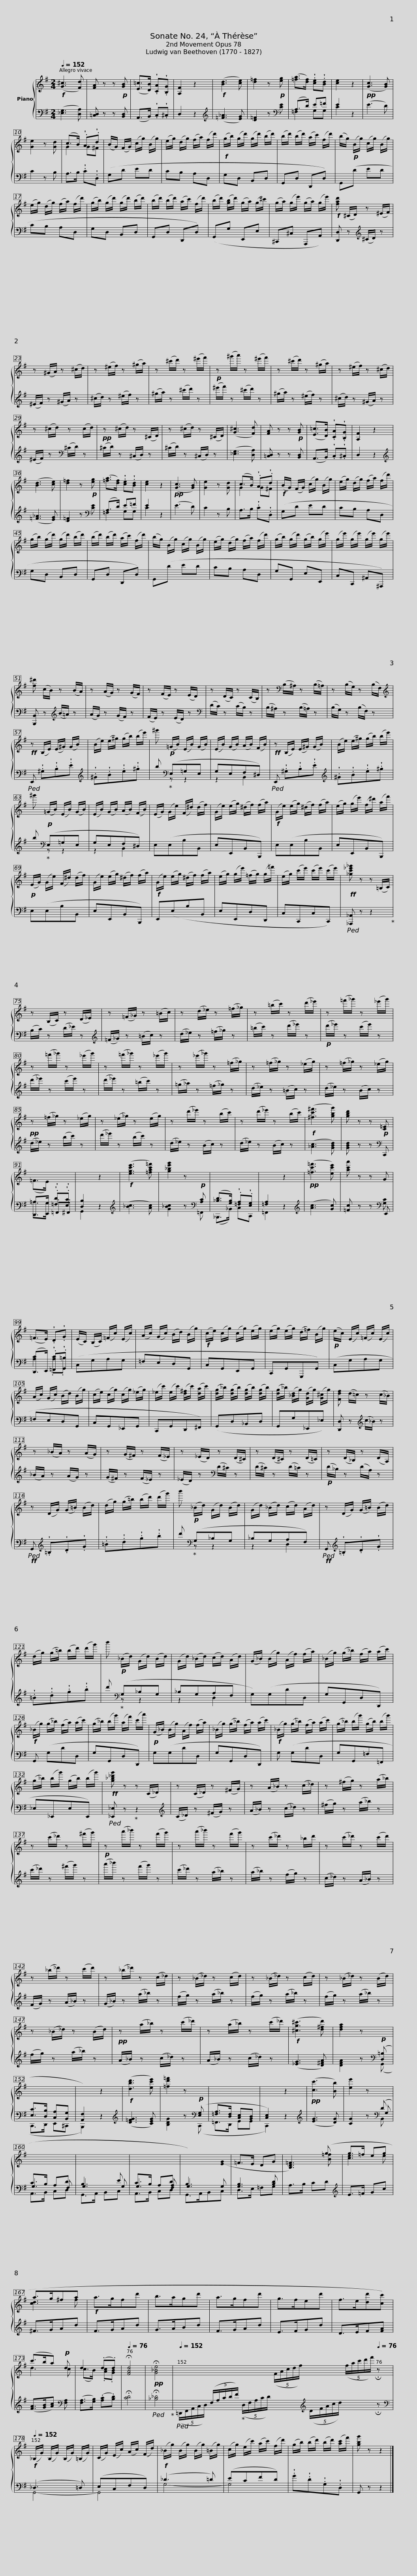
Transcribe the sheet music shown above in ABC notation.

X:1
%%score { ( 1 4 ) | ( 2 3 5 6 ) }
L:1/8
Q:1/4=152
M:2/4
I:linebreak $
K:G
U:s=!stemless!
V:1 treble
V:4 treble
V:2 bass
V:3 bass
V:5 bass
V:6 bass
V:1
!f! ([G^c]3 [Fd]) | [FA] z z!p! [GB] | ([E=c]>[DB]) !wedge!.[CA]!wedge!.[B,G] | [A,F]2 z2 |!f! ([Bd]3 [ce]) | %5
 [d=f]2 z!p! [eg] | ([=fa]>[df]) !wedge!.[ce]!wedge!.[Bd] | [ce]2 z2 |!pp! ([Gc]3 [GB]) |$ [Ge]2 z [Gd] | %10
 (c>B) !wedge!.A!wedge!.d | (B/G/) (F/G/) (c/g/) (B/g/) | (e/g/) (d/g/) (f/a/) (f/d'/) |!f! (g/b/) (g/d'/) (g/d'/) (b/d'/) | (b/d'/) (b/d'/) (a/c'/) (f/d'/) |$ %15
 (b/g/)!p! (B/g/) (c/g/) (B/g/) | (e/g/) (d/g/) (f/a/) (f/d'/) | (g/b/) (g/d'/) (g/d'/) (b/d'/) | (b/d'/) (b/d'/) (a/c'/) (f/d'/) | (b/d'/) ([gb]/d'/) (g/a/) (g/^c'/) |$ %20
 (g/a/) (g/e'/) (g/a/) (g/e'/) |!f! [fad'] (^C/D/) z (^E/F/) | z (^G/A/) z (^c/d/) | z (^e/f/) z (^g/a/) | z (^c'/d'/) z (^e'/f'/) |$ %25
!p! z (^g'/a'/) z (^e'/f'/) | z (^c'/d'/) z (^g/a/) | z (^e/f/) z (^c/d/) | z (^c/d/) z (c/d/) |!pp! z (^c/d/) z (^C/D/) |$ %30
 z (^c/d/) z (^C/D/) | ([G^c]3 [Fd]) | [FA] z z!p! [GB] | ([E=c]>[DB]) !wedge!.[CA]!wedge!.[B,G] | [A,F]2 z2 | %35
 ([Bd]3 [ce]) | [d=f]2 z!p! [eg] | ([=fa]>[df]) !wedge!.[ce]!wedge!.[Bd] |$ [ce]2 z2 |!pp! ([Gc]3 [GB]) | %40
 [Ge]2 z [Gd] | (c>B) !wedge!.A!wedge!.d |!f! (B/G/) (F/G/) (c/g/) (B/g/) | (e/g/) (d/g/) (f/a/) (f/d'/) | (g/b/) (g/d'/) (g/d'/) (b/d'/) |$ %45
 (b/d'/) (b/d'/) (a/c'/) (f/d'/) | (b/g/) (B/g/) (c/g/) (B/g/) | (e/g/) (d/g/) (f/a/) (f/d'/) | (g/b/) (g/d'/) (g/b/) (g/e'/) | (g/e'/) (g/e'/) (g/e'/) (g/e'/) |$ %50
 [f^d'] (c/B/) z (B/A/) |$ z (A/G/) z (G/F/) | z (F/E/) z (E/D/) | z (D/C/) z (C/B,/) | z[K:bass] (B,/^A,/) z (B,/=A,/) | %55
 z (B,/G,/) z (B,/F,/) |$[K:treble]!ff! z (B,/E/) (E/^G/) (G/B/) | (B/e/) (e/^g/) (g/b/) (b/e'/) | ^g'!p! (=G/B/) (E/B/) (G/B/) | (E/B/) (G/B/) (A/B/) (F/B/) | %60
!ff! z (B,/E/) (E/^G/) (G/B/) |$ (B/e/) (e/^g/) (g/b/) (b/e'/) | ^g'!p! (=G/B/) (E/B/) (G/B/) | (E/B/) (G/B/) (A/B/) (F/B/) | (E/G/) (G/e/) (F/^d/) (d/f/) | %65
 (G/e/) (e/g/) (^d/f/) (f/a/) |$!f! (G/e/) (e/g/) (^d/f/) (f/a/) | (e/g/) (g/e'/) (f/^d'/) (a/f'/) |!p! (E/G/) (G/e/) (F/^d/) (d/f/) | (G/e/) (e/g/) (^d/f/) (f/a/) | %70
!f! (G/e/) (e/g/) (^d/f/) (f/a/) |$ (e/g/) (g/e'/) (=f/g/) (g/=f'/) | (e/g/) (c'/e'/) (c'/e'/) (c'/e'/) |!ff! [_gc'_e'_g'] z z (=B,/C/) | z (B,/C/) z (D/_E/) | %75
 z (=F/_G/) z (=B/c/) |$ z (d/_e/) z (=f/_g/) | z (=b/c'/) z (d'/_e'/) | z (=f'/_g'/) z (_e'/g'/) | z (=f'/_g'/) z (_e'/g'/) |$ %80
 z (=f'/_g'/) z (_e'/g'/) |$ z (_e'/_g'/) z (=f/_g/) | z (=f/_g/) z (_e/g/) | z (=f/_g/) z (_e/g/) |!pp! z (=f/_g/) z (_e/g/) | %85
 z (_e/_g/) z (e/g/) |$ z (d'/_e'/) z (b/c'/) | z (d'/_e'/) z (b/c'/) |!f! ([^fc'^f']3 [gbg']) | [gbd'] z z!p! [C=E] | %90
 (=F>E)[I:staff +1] !wedge!.[=F,D]!wedge!.[E,C] | [D,B,]2[I:staff -1] z2 |!f! ([egc'e']3 [=fac'=f']) |$ [g_be'g']2 z!p![I:staff +1] [A,C] | ([_B,D]>[G,B,]) !wedge!.[=F,A,]!wedge!.[E,G,] | %95
 [=F,A,]2[I:staff -1] z2 |!pp! ([=fc'=f']3 [ec'e']) | [ac'a'] z z G | (=F>E) !wedge!.D!wedge!.G | (E/C/) (B,/C/) (=F/c/) (E/c/) |$ %100
 (A/c/) (G/c/) (B/d/) (B/g/) |!f! (c/e/) (c/g/) (c/g/) (e/g/) | (e/g/) (e/g/) (d/=f/) (B/g/) |!p! (e/c/) (E/c/) (=F/c/) (E/c/) | (A/c/) (G/c/) (B/d/) (B/g/) |$ %105
 (c/e/) (c/g/) (c/g/) (_e/g/) | (_e/c'/) (e/c'/) ([d^f]/c'/) ([da]/c'/) | ([dg]/_b/) ([dg]/b/) ([dg]/b/) ([dg]/b/) | ([dg]/_b/) ([_Bd]/g/) ([Gd]/g/) ([G^c]/g/) | [Fdf] (d/=c/) z (c/_B/) |$ %110
 z (_B/A/) z (A/G/) | z (G/^F/) z (F/_E/) | z (_E/D/) z (D/^C/) | z (D/^C/) z (D/=C/) |$ z (D/_B,/) z (D/A,/) |$ %115
 z (D/G/) (G/=B/) (B/d/) | (d/g/) (g/=b/) (b/d'/) (d'/g'/) | b'!p! (_B/d/) (G/d/) (B/d/) | (G/d/) (_B/d/) (c/d/) (A/d/) | z (D/G/) (G/=B/) (B/d/) |$ %120
 (d/g/) (g/=b/) (b/d'/) (d'/g'/) | b'!p! (_B/d/) (G/d/) (B/d/) | (G/d/) (_B/d/) (c/d/) (A/d/) | (G/_B/) (B/g/) (A/f/) (f/a/) | (_B/g/) (g/_b/) (f/a/) (a/c'/) |$ %125
!f! (_B/g/) (g/_b/) (f/a/) (a/c'/) | (g/_b/) (b/g'/) (a/f'/) (c'/a'/) |!p! (G/_B/) (B/g/) (A/f/) (f/a/) | (_B/g/) (g/_b/) (f/a/) (a/c'/) |!f! (_B/g/) (g/_b/) (f/a/) (a/c'/) |$ %130
 (g/_b/) (b/g'/) (g/b/) (b/g'/) | (g/_b/) (b/g'/) (g/b/) (b/g'/) |!ff! [g_b_d'g'] z z (C/_D/) | z (C/_D/) z (^F/G/) | z (A/_B/) z (c/_d/) |$ %135
 z (^f/g/) z (a/_b/) | z (c'/_d'/) z (^f'/g'/) |!p! z (a'/_b'/) z (f'/g'/) | z (a'/_b'/) z (f'/g'/) |$ z (c'/_d'/) z _b/d'/ |$ %140
 z (c'/_d'/) z (c'/d'/) | z (_b/_d'/) z (c'/d'/) | z (_b/_d'/) z (c/_d/) | z (_B/_d/) z (c/d/) |$ z (_B/_d/) z (c/d/) |$ %145
 z (_B/_d/) z (B/d/) | z (_B/_d/) z (B/d/) |!pp! z (a/_b/) z (c'/_d'/) | z (a/_b/) z (c'/_d'/) |!f! ([^cg^c']3 [d^fd']) |$ %150
 [dfa]2 z!p![I:staff +1] ([D,=B,] | [E,C]>[D,B,] [C,A,][B,,G,] | [A,,F,]2)[I:staff -1] z2 |!f! ([dbd']3 [ec'e']) | [=fd'=f']2 z!p![I:staff +1] ([E,G,] | %155
 [=F,A,]>[D,F,] [C,E,][B,,D,] | [C,E,]2)[I:staff -1] z2 |!pp! ([cc']3 [Bb]) |$ [ee']2 z[I:staff +1] (D | C>B, A,D | %160
 B,3 E | C>B, A,D | B,3)[I:staff -1] (s[EG] | =F>E DG | [B,D=F]3) (g | %165
 g>=f eg |$ a>g^fa |!f! a>gfd' | b>agd' | a>gfd' | %170
 g>fed' | f>e[dd'][cc']) | (c'>ba)!p! d | d2 (.d.d) |$[Q:1/4=76] !fermata![FAd]4 | %175
!pp! !fermata![G_Be]4 |[Q:1/4=152] x2[I:staff +1] (5:4:5(F,/A,/C/D/F/)[I:staff -1] x2 (5:4:5(F/A/c/d/f/) x2 (5:4:5(f/a/c'/d'/f'/)[Q:1/4=76] !fermata!z |[Q:1/4=152]!f! (_B,/G/) (B,/G/) (B,/G/) (=B,/G/) |$ (C/G/) (E/c/) (A/c/) (F/d/) |!f! (_B/g/) (B/g/) (B/g/) (=B/g/) | %180
 (c/g/) (e/c'/) (a/c'/) (f/d'/) | (g/b/) (b/d'/) (b/d'/) ([ac']/f'/) | [gbg'] z z2 |] %183
V:2
 ([_E,G,]3 [D,A,]) | [=C,D,] z z [B,,D,] | (A,,>B,,) !wedge!.C,!wedge!.^C, | D,2 z2 |[K:treble] ([=F_A]3 [EG]) | %5
 [D=F]2 z[K:bass] [CE] | (A,>D) E=F | E2 z2 | (E3 D) |$ C2 z B, | %10
 A,>B, !wedge!.C!wedge!.D, | (G,D ED | CB, A,D, | G,D, B,,D, | G,,D, D,,D,) |$ %15
 G,,(D ED | CB, A,D, | G,D, B,,D, | G,,D, D,,D,) | (G,,G, E,,E, |$ %20
 ^C,,^C, A,,,A,,) | [D,,D,] z[K:treble] (^C/D/) z | (^E/F/) z (^G/A/) z | (^c/d/) z (^e/f/) z | (^g/a/) z (^c'/d'/) z |$ %25
 (^e'/f'/) z (^c'/d'/) z | (^g/a/) z (^e/f/) z | (^c/d/) z (^G/A/) z | (^E/F/) z[K:bass] (^C/D/) z | (^C/D/) z (^C,/D,/) z |$ %30
 (^C/D/) z (^C,/D,/) z | ([_E,G,]3 [D,A,]) | [=C,D,] z z [B,,D,] | (A,,>B,,) !wedge!.C,!wedge!.^C, | D,2 z2 | %35
[K:treble] ([=F_A]3 [EG]) | [D=F]2 z[K:bass] [CE] | (A,>D) E=F |$ E2 z2 | (E3 D) | %40
 C2 z B, | A,>B, !wedge!.C!wedge!.D, | (G,D ED | CB, A,D, | G,D, B,,D, |$ %45
 G,,D, D,,D,) | G,,(D ED | CB, A,D, | G,G,, E,E,, | C,C,, ^A,,^A,,,) |$ %50
 [B,,,B,,] z[K:treble] (B/=A/) z |$ (A/G/) z (G/F/) z | (F/E/) z (E/D/) z |[K:bass] (D/C/) z (C/B,/) z | (B,/^A,/) z (B,/=A,/) z | %55
 (B,/G,/) z (B,/F,/) z |$!ped! E,, !wedge!.^G,!wedge!.B,!wedge!.E |[K:treble] !wedge!.^G!wedge!.B!wedge!.e!wedge!.^g | b!ped-up![K:bass] (E,=G,E, | G,E,F,^D,) | %60
!ped! E,, !wedge!.^G,!wedge!.B,!wedge!.E |$[K:treble] !wedge!.^G!wedge!.B!wedge!.e!wedge!.^g | b!ped-up![K:bass] (E,=G,E, | G,E,F,^D,) | E,(E,B,B,, | %65
 E,E,,B,,B,,,) |$ E,(E,B,B,, | E,E,,B,,B,,,) | E,(E,B,B,, | E,E,,B,,B,,,) | %70
 E,,(E,B,B,, |$ E,E,,D,D,, | C,C,,C,C,,) |!ped! [_A,,,_A,,] z z2!ped-up! | (B,/C/) z (D/_E/) z | %75
[K:treble] (=F/_G/) z (=B/c/) z |$ (d/_e/) z (=f/_g/) z | (=b/c'/) z (d'/_e'/) z |!p! (d'/_e'/) z (c'/e'/) z | (d'/_e'/) z (c'/e'/) z |$ %80
 (d'/_e'/) z (=b/c'/) z |$ (=g/_a/) z (=f/_g/) z | (d/_e/) z (=B/c/) z | (d/_e/) z (B/c/) z | (d/_e/) z (b/c'/) z | %85
 (d'/_e'/) z (b/c'/) z |$ (d/_e/) z (B/c/) z | (d/_e/) z (B/c/) z | ([_Ac]3 [GBd]) | [GBd] z z[K:bass] C,, | %90
 D,,>E,, !wedge!.=F,,!wedge!.^F,, | G,,2 z2 |[K:treble] ([_Bc]3 [Ac]) |$ [G_Bc]2 z[K:bass] =F,, | (_B,,,>_B,,) C,C,, | %95
 =F,,2 z2 |[K:treble] ([Ac]3 [Gc]) | [=Fc] z z[K:bass] E,, | (D,,>E,,) !wedge!.=F,,!wedge!.G,, | (C,G,A,G, |$ %100
 =F,E,D,G,, | C,G,,E,,G,, | C,,G,,G,,,G,,) | (C,G,A,G, | =F,E,D,G,, |$ %105
 C,G,,_E,,G,, | C,,G,,D,,^F,,) | (G,,D,_B,,D, | G,,G,_E,,_E,) | [D,,D,] z[K:treble] (c/_B/) z |$ %110
 (_B/A/) z (A/G/) z | (G/^F/) z (F/_E/) z | (_E/D/) z[K:bass] (D/^C/) z | (D/^C/) z (D/=C/) z |$!p! (D/_B,/) z (D/A,/) z |$ %115
!ff!!ped! G,,[K:treble] !wedge!.=B,!wedge!.D!wedge!.G | !wedge!.=B!wedge!.d!wedge!.g!wedge!.b | d'!ped-up![K:bass] (G,_B,G, | _B,G,A,F,) |!ff!!ped! G,,[K:treble] !wedge!.=B,!wedge!.D!wedge!.G |$ %120
 !wedge!.=B!wedge!.d!wedge!.g!wedge!.b | d'!ped-up![K:bass] (G,_B,G, | _B,G,A,F, | G,)(G,DD, | G,G,,D,D,,) |$ %125
 G,, (G,DD, | G,G,,D,D,,) | G,(G,DD, | G,G,,D,D,,) | G, (G,DD, |$ %130
 G,G,,=F,=F,, | _E,_E,,E,E,,) |!ped! [_E,,_E,] z!ped-up! z2 |[K:treble] (C/_D/) z (^F/G/) z | (A/_B/) z (c/_d/) z |$ %135
 (^f/g/) z (a/_b/) z | (c'/_d'/) z (^f'/g'/) z | (a'/_b'/) z (f'/g'/) z | (c'/_d'/) z (a/_b/) z |$ (a/_b/) z (f/g/) z |$ %140
 (c/_d/) z (A/_B/) z | (F/G/) z (A/_B/) z | (G/_B/) z (a/_b/) z | (f/g/) z (a/_b/) z |$ (f/g/) z (a/_b/) z |$ %145
 (f/g/) z (a/_b/) z | (f/g/) z (a/_b/) z | (A/_B/) z (c/_d/) z | (A/_B/) z (c/_d/) z | ([_EG]3 [D^FA]) |$ %150
 [DFA]2 z[K:bass] (G,, | C,,>D,, E,,^C,, | B,,,2) z2 |[K:treble] ([D=FG]3 [CEG]) | [B,DG]2 z[K:bass] (C,, | %155
 =F,,>D,, G,,G,, | C,,2) z2 |[K:treble] ([EG]3 [DG]) |$ [CG]2 z[K:bass] G, | G,3 F, | %160
 G,3 G, | G,3 [F,A,] | G,,>A,,B,,C, | D,>E, =F,G, | A,>B, CD | %165
[K:treble] E>=F Gc |$ ^F>GAd | F>GAd | G>ABd | F>GAd | %170
 E>FGd | D>EF[FA] | ([FA]>[GB][Ac])[K:bass] [F,A,] | ([F,A,]>[G,B,]) (.[A,C].[B,D]) |$ !fermata![CD]4 | %175
!ped! !fermata![_B,_D]4!ped-up! |!ped! (5:4:5(=D,,/F,,/A,,/C,/D,/) x2!ped-up! (5:4:5(D,/F,/A,/C/D/) x2[K:treble] (5:4:5(D/F/A/c/d/) x2 !fermata!z |[K:bass] (_D,3 =D,) |$ (E,C,F,D,) | (_D3 =D) | %180
 (ECFD) | !wedge!.G!wedge!.D!wedge!.G,!wedge!.D, | G,, z z2 |] %183
V:3
 x4 | x4 | x4 | x4 |[K:treble] x4 | %5
 x3[K:bass] x | =F,2 G,G, | C2 x2 | x4 |$ x4 | %10
 x4 | x4 | x4 | x4 | x4 |$ %15
 x4 | x4 | x4 | x4 | x4 |$ %20
 x4 | x2[K:treble] x2 | x4 | x4 | x4 |$ %25
 x4 | x4 | x4 | x2[K:bass] x2 | x4 |$ %30
 x4 | x4 | x4 | x4 | x4 | %35
[K:treble] x4 | x3[K:bass] x | =F,2 G,G, |$ C2 x2 | x4 | %40
 x4 | x4 | x4 | x4 | x4 |$ %45
 x4 | x4 | x4 | x4 | x4 |$ %50
 x2[K:treble] x2 |$ x4 | x4 |[K:bass] x4 | x4 | %55
 x4 |$ x4 |[K:treble] x4 | x[K:bass] z z2 | z2 B,,2 | %60
 x4 |$[K:treble] x4 | x[K:bass] z z2 | z2 B,,2 | x4 | %65
 x4 |$ x4 | x4 | x4 | x4 | %70
 x4 |$ x4 | x4 | x4 | x4 | %75
[K:treble] x4 |$ x4 | x4 | x4 | x4 |$ %80
 x4 |$ x4 | x4 | x4 | x4 | %85
 x4 |$ x4 | x4 | x4 | x3[K:bass] x | %90
 x4 | x4 |[K:treble] x4 |$ x3[K:bass] x | x4 | %95
 x4 |[K:treble] x4 | x3[K:bass] x | x4 | x4 |$ %100
 x4 | x4 | x4 | x4 | x4 |$ %105
 x4 | x4 | x4 | x4 | x2[K:treble] x2 |$ %110
 x4 | x4 | x2[K:bass] x2 | x4 |$ x4 |$ %115
 x[K:treble] x3 | x4 | x[K:bass] x3 | x4 | x[K:treble] x3 |$ %120
 x4 | x[K:bass] x3 | x4 | x4 | x4 |$ %125
 x4 | x4 | x4 | x4 | x4 |$ %130
 x4 | x4 | x4 |[K:treble] x4 | x4 |$ %135
 x4 | x4 | x4 | x4 |$ x4 |$ %140
 x4 | x4 | x4 | x4 |$ x4 |$ %145
 x4 | x4 | x4 | x4 | x4 |$ %150
 x3[K:bass] x | x4 | x4 |[K:treble] x4 | x3[K:bass] x | %155
 x4 | x4 |[K:treble] x4 |$ x3[K:bass] B,, | A,,>B,, C,D, | %160
 G,,>A,, B,,C, | A,,>B,, C,D, | x4 | x4 | x4 | %165
[K:treble] x4 |$ x4 | x4 | x4 | x4 | %170
 x4 | x4 | x3[K:bass] x | x4 |$ x4 | %175
 x4 | x8[K:treble] x5 |[K:bass] G,,4- |$ G,,4 | G,4- | %180
 G,4 | x4 | x4 |] %183
V:4
 x4 | x4 | x4 | x4 | x4 | %5
 x4 | x4 | x4 | x4 |$ x4 | %10
 G2 G^F | x4 | x4 | x4 | x4 |$ %15
 x4 | x4 | x4 | x4 | x4 |$ %20
 x4 | x4 | x4 | x4 | x4 |$ %25
 x4 | x4 | x4 | x4 | x4 |$ %30
 x4 | x4 | x4 | x4 | x4 | %35
 x4 | x4 | x4 |$ x4 | x4 | %40
 x4 | G2 G^F | x4 | x4 | x4 |$ %45
 x4 | x4 | x4 | x4 | x4 |$ %50
 x4 |$ x4 | x4 | x4 | x[K:bass] x3 | %55
 x4 |$[K:treble] x4 | x4 | x4 | x4 | %60
 x4 |$ x4 | x4 | x4 | x4 | %65
 x4 |$ x4 | x4 | x4 | x4 | %70
 x4 |$ x4 | x4 | x4 | x4 | %75
 x4 |$ x4 | x4 | x4 | x4 |$ %80
 x4 |$ x4 | x4 | x4 | x4 | %85
 x4 |$ x4 | x4 | x4 | x4 | %90
 x4 | x4 | x4 |$ x4 | x4 | %95
 x4 | x4 | x4 | x4 | x4 |$ %100
 x4 | x4 | x4 | x4 | x4 |$ %105
 x4 | x4 | x4 | x4 | x4 |$ %110
 x4 | x4 | x4 | x4 |$ x4 |$ %115
 x4 | x4 | x4 | x4 | x4 |$ %120
 x4 | x4 | x4 | x4 | x4 |$ %125
 x4 | x4 | x4 | x4 | x4 |$ %130
 x4 | x4 | x4 | x4 | x4 |$ %135
 x4 | x4 | x4 | x4 |$ x4 |$ %140
 x4 | x4 | x4 | x4 |$ x4 |$ %145
 x4 | x4 | x4 | x4 | x4 |$ %150
 x4 | x4 | x4 | x4 | x4 | %155
 x4 | x4 | x4 |$ x4 | x4 | %160
 x4 | x4 |[I:staff +1] G,3 G, | [G,B,]3 [B,D] | x3[I:staff -1] [B=f] | %165
 [ce]3 e |$ [cd]3 f | x4 | x4 | x4 | %170
 x4 | x4 | d3 c | (c>B) .[Ac].[GB] |$ x4 | %175
 x4 | x13 | x4 |$ x4 | x4 | %180
 x4 | x4 | x4 |] %183
V:5
 x4 | x4 | x4 | x4 |[K:treble] x4 | %5
 x3[K:bass] x | x4 | x4 | x4 |$ x4 | %10
 x4 | x4 | x4 | x4 | x4 |$ %15
 x4 | x4 | x4 | x4 | x4 |$ %20
 x4 | x2[K:treble] x2 | x4 | x4 | x4 |$ %25
 x4 | x4 | x4 | x2[K:bass] x2 | x4 |$ %30
 x4 | x4 | x4 | x4 | x4 | %35
[K:treble] x4 | x3[K:bass] x | x4 |$ x4 | x4 | %40
 x4 | x4 | x4 | x4 | x4 |$ %45
 x4 | x4 | x4 | x4 | x4 |$ %50
 x2[K:treble] x2 |$ x4 | x4 |[K:bass] x4 | x4 | %55
 x4 |$ x4 |[K:treble] x4 | x[K:bass] x3 | x4 | %60
 x4 |$[K:treble] x4 | x[K:bass] x3 | x4 | x4 | %65
 x4 |$ x4 | x4 | x4 | x4 | %70
 x4 |$ x4 | x4 | x4 | x4 | %75
[K:treble] x4 |$ x4 | x4 | x4 | x4 |$ %80
 x4 |$ x4 | x4 | x4 | x4 | %85
 x4 |$ x4 | x4 | x4 | x3[K:bass] x | %90
 =A,>G, x2 | x4 |[K:treble] x4 |$ x3[K:bass] x | x4 | %95
 x4 |[K:treble] x4 | x3 [G,C][K:bass] | [A,C]2 .[A,C].=B, | x4 |$ %100
 x4 | x4 | x4 | x4 | x4 |$ %105
 x4 | x4 | x4 | x4 | x2[K:treble] x2 |$ %110
 x4 | x4 | x2[K:bass] x2 | x4 |$ x4 |$ %115
 x[K:treble] x3 | x4 | x[K:bass] x3 | x4 | x[K:treble] x3 |$ %120
 x4 | x[K:bass] x3 | x4 | x4 | x4 |$ %125
 x4 | x4 | x4 | x4 | x4 |$ %130
 x4 | x4 | x4 |[K:treble] x4 | x4 |$ %135
 x4 | x4 | x4 | x4 |$ x4 |$ %140
 x4 | x4 | x4 | x4 |$ x4 |$ %145
 x4 | x4 | x4 | x4 | x4 |$ %150
 x3[K:bass] x | x4 | x4 |[K:treble] x4 | x3[K:bass] x | %155
 x4 | x4 |[K:treble] x4 |$ x3[K:bass] x | x4 | %160
 x4 | x4 | x4 | x4 | x4 | %165
[K:treble] x4 |$ x4 | x4 | x4 | x4 | %170
 x4 | x4 | x3[K:bass] x | x4 |$ x4 | %175
 x4 | x8[K:treble] x5 |[K:bass] x4 |$ x4 | x4 | %180
 x4 | x4 | x4 |] %183
V:6
 x4 | x4 | x4 | x4 |[K:treble] x4 | %5
 x3[K:bass] x | x4 | x4 | x4 |$ x4 | %10
 x4 | x4 | x4 | x4 | x4 |$ %15
 x4 | x4 | x4 | x4 | x4 |$ %20
 x4 | x2[K:treble] x2 | x4 | x4 | x4 |$ %25
 x4 | x4 | x4 | x2[K:bass] x2 | x4 |$ %30
 x4 | x4 | x4 | x4 | x4 | %35
[K:treble] x4 | x3[K:bass] x | x4 |$ x4 | x4 | %40
 x4 | x4 | x4 | x4 | x4 |$ %45
 x4 | x4 | x4 | x4 | x4 |$ %50
 x2[K:treble] x2 |$ x4 | x4 |[K:bass] x4 | x4 | %55
 x4 |$ x4 |[K:treble] x4 | x[K:bass] x3 | x4 | %60
 x4 |$[K:treble] x4 | x[K:bass] x3 | x4 | x4 | %65
 x4 |$ x4 | x4 | x4 | x4 | %70
 x4 |$ x4 | x4 | x4 | x4 | %75
[K:treble] x4 |$ x4 | x4 | x4 | x4 |$ %80
 x4 |$ x4 | x4 | x4 | x4 | %85
 x4 |$ x4 | x4 | x4 | x3[K:bass] x | %90
 x4 | x4 |[K:treble] x4 |$ x3[K:bass] x | x4 | %95
 x4 |[K:treble] x4 | x3[K:bass] x | x4 | x4 |$ %100
 x4 | x4 | x4 | x4 | x4 |$ %105
 x4 | x4 | x4 | x4 | x2[K:treble] x2 |$ %110
 x4 | x4 | x2[K:bass] x2 | x4 |$ x4 |$ %115
 x[K:treble] x3 | x4 | x[K:bass] z z2 | z2 D,2 | x[K:treble] x3 |$ %120
 x4 | x[K:bass] z z2 | z2 D,2 | x4 | x4 |$ %125
 x4 | x4 | x4 | x4 | x4 |$ %130
 x4 | x4 | x4 |[K:treble] x4 | x4 |$ %135
 x4 | x4 | x4 | x4 |$ x4 |$ %140
 x4 | x4 | x4 | x4 |$ x4 |$ %145
 x4 | x4 | x4 | x4 | x4 |$ %150
 x3[K:bass] x | x4 | x4 |[K:treble] x4 | x3[K:bass] x | %155
 x4 | x4 |[K:treble] x4 |$ x3[K:bass] x | x4 | %160
 x4 | x4 | x4 | x4 | x4 | %165
[K:treble] x4 |$ x4 | x4 | x4 | x4 | %170
 x4 | x4 | x3[K:bass] x | x4 |$ x4 | %175
 x4 | x8[K:treble] x5 |[K:bass] x4 |$ x4 | x4 | %180
 x4 | x4 | x4 |] %183
